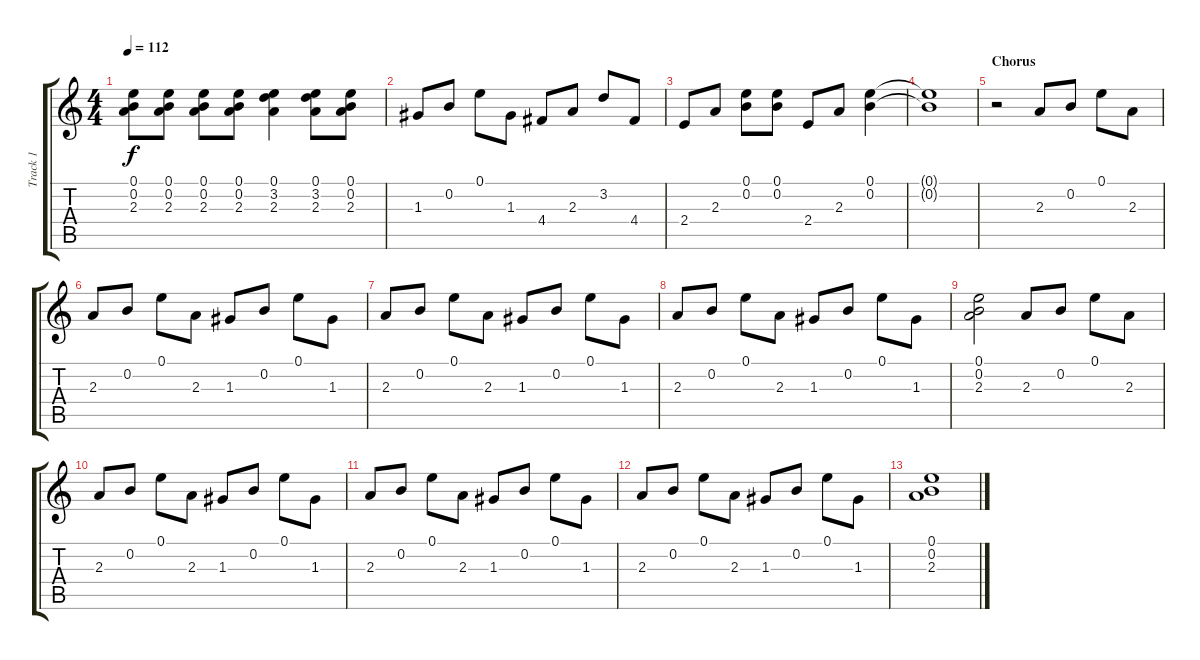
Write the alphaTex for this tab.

\track ("Track 1" "Track 1") {instrument acousticguitarsteel}
\staff {score tabs}
\tuning (E4 B3 G3 D3 A2 E2) {hide}
\ts (4 4)
\tempo 112
\clef g2
\ks c
(0.1 0.2 2.3).8{dy f} (0.1 0.2 2.3).8 (0.1 0.2 2.3).8 (0.1 0.2 2.3).8 (0.1 3.2 2.3).4 (0.1 3.2 2.3).8 (0.1 0.2 2.3).8 |
1.3.8 0.2.8 0.1.8 1.3.8 4.4.8 2.3.8 3.2.8 4.4.8 |
2.4.8 2.3.8 (0.1 0.2).8 (0.1 0.2).8 2.4.8 2.3.8 (0.1 0.2).4 |
(0.1{t} 0.2{t}).1 |
\section ("" "Chorus")
r.2 2.3.8 0.2.8 0.1.8 2.3.8 |
2.3.8 0.2.8 0.1.8 2.3.8 1.3.8 0.2.8 0.1.8 1.3.8 |
2.3.8 0.2.8 0.1.8 2.3.8 1.3.8 0.2.8 0.1.8 1.3.8 |
2.3.8 0.2.8 0.1.8 2.3.8 1.3.8 0.2.8 0.1.8 1.3.8 |
(0.1 0.2 2.3).2 2.3.8 0.2.8 0.1.8 2.3.8 |
2.3.8 0.2.8 0.1.8 2.3.8 1.3.8 0.2.8 0.1.8 1.3.8 |
2.3.8 0.2.8 0.1.8 2.3.8 1.3.8 0.2.8 0.1.8 1.3.8 |
2.3.8 0.2.8 0.1.8 2.3.8 1.3.8 0.2.8 0.1.8 1.3.8 |
(0.1 0.2 2.3).1
